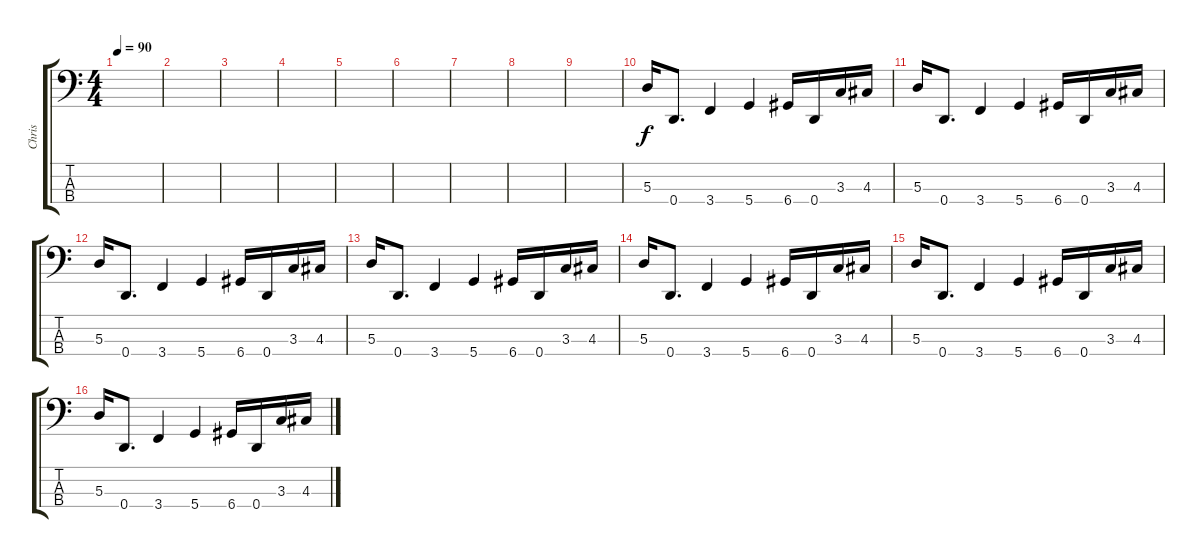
\track ("Chris" "Chris") {instrument electricbassfinger}
\staff {score tabs}
\tuning (G2 D2 A1 D1) {hide}
\ts (4 4)
\tempo 90
\clef f4
\ks c
|
|
|
|
|
|
|
|
|
5.3.16 0.4.8{d} 3.4.4 5.4.4 6.4.16 0.4.16 3.3.16 4.3.16 |
5.3.16 0.4.8{d} 3.4.4 5.4.4 6.4.16 0.4.16 3.3.16 4.3.16 |
5.3.16 0.4.8{d} 3.4.4 5.4.4 6.4.16 0.4.16 3.3.16 4.3.16 |
5.3.16 0.4.8{d} 3.4.4 5.4.4 6.4.16 0.4.16 3.3.16 4.3.16 |
5.3.16 0.4.8{d} 3.4.4 5.4.4 6.4.16 0.4.16 3.3.16 4.3.16 |
5.3.16 0.4.8{d} 3.4.4 5.4.4 6.4.16 0.4.16 3.3.16 4.3.16 |
5.3.16 0.4.8{d} 3.4.4 5.4.4 6.4.16 0.4.16 3.3.16 4.3.16
